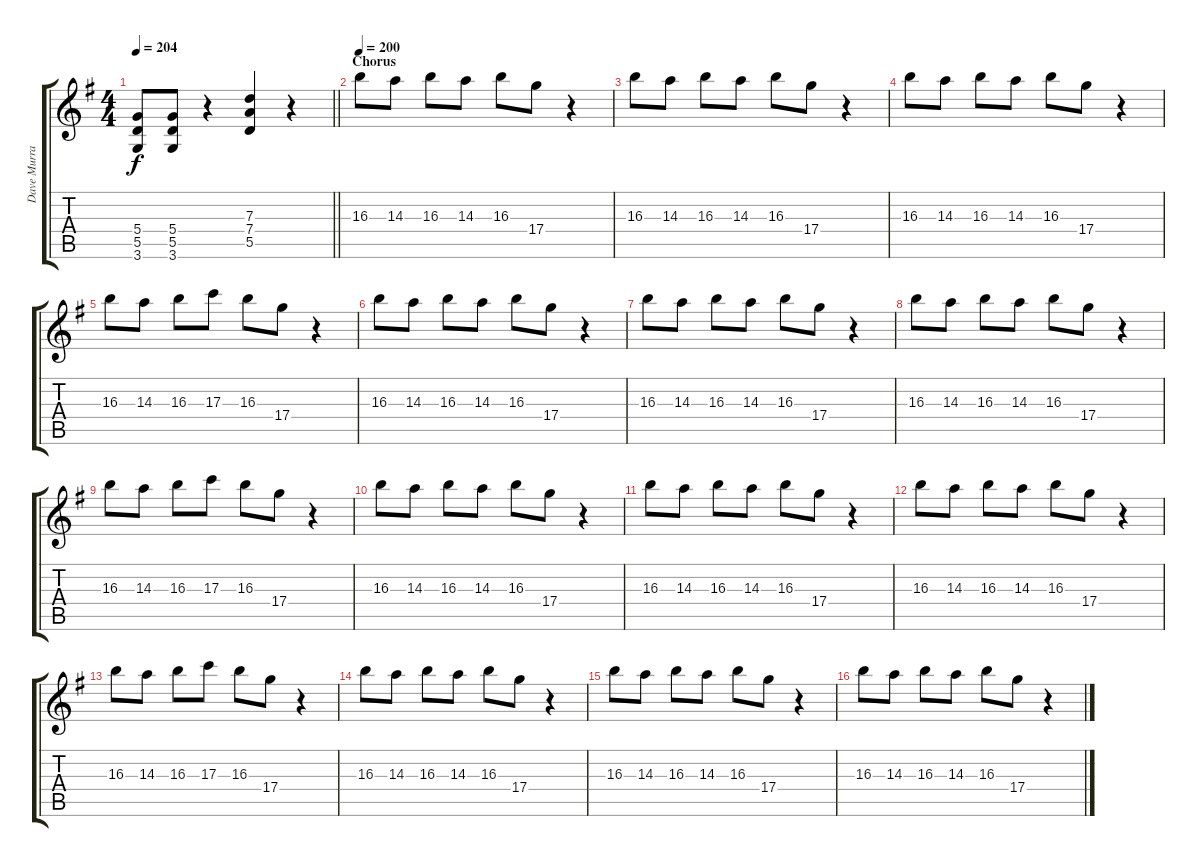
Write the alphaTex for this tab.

\track ("Dave Murray (Guitar)" "Dave Murra") {instrument distortionguitar}
\staff {score tabs}
\tuning (E4 B3 G3 D3 A2 E2) {hide}
\ts (4 4)
\tempo 204
\clef g2
\barLineRight lightlight
\ks eminor
(5.4 5.5 3.6).8{dy f} (5.4 5.5 3.6).8 r.4 (7.3 7.4 5.5).4 r.4 |
\section ("" "Chorus")
\tempo 200
16.3.8 14.3.8 16.3.8 14.3.8 16.3.8 17.4.8 r.4 |
16.3.8 14.3.8 16.3.8 14.3.8 16.3.8 17.4.8 r.4 |
16.3.8 14.3.8 16.3.8 14.3.8 16.3.8 17.4.8 r.4 |
16.3.8 14.3.8 16.3.8 17.3.8 16.3.8 17.4.8 r.4 |
16.3.8 14.3.8 16.3.8 14.3.8 16.3.8 17.4.8 r.4 |
16.3.8 14.3.8 16.3.8 14.3.8 16.3.8 17.4.8 r.4 |
16.3.8 14.3.8 16.3.8 14.3.8 16.3.8 17.4.8 r.4 |
16.3.8 14.3.8 16.3.8 17.3.8 16.3.8 17.4.8 r.4 |
16.3.8 14.3.8 16.3.8 14.3.8 16.3.8 17.4.8 r.4 |
16.3.8 14.3.8 16.3.8 14.3.8 16.3.8 17.4.8 r.4 |
16.3.8 14.3.8 16.3.8 14.3.8 16.3.8 17.4.8 r.4 |
16.3.8 14.3.8 16.3.8 17.3.8 16.3.8 17.4.8 r.4 |
16.3.8 14.3.8 16.3.8 14.3.8 16.3.8 17.4.8 r.4 |
16.3.8 14.3.8 16.3.8 14.3.8 16.3.8 17.4.8 r.4 |
16.3.8 14.3.8 16.3.8 14.3.8 16.3.8 17.4.8 r.4
